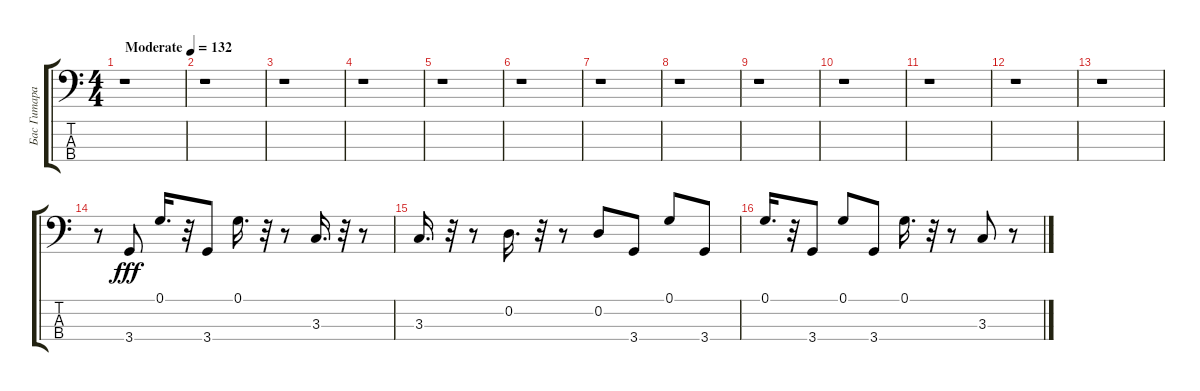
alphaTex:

\track ("Бас Гитара" "Бас Гитара") {instrument slapbass1}
\staff {score tabs}
\tuning (G2 D2 A1 E1) {hide}
\ts (4 4)
\tempo (132 "Moderate")
\clef f4
\ks c
r.1{dy fff instrument slapbass1} |
r.1 |
r.1 |
r.1 |
r.1 |
r.1 |
r.1 |
r.1 |
r.1 |
r.1 |
r.1 |
r.1 |
r.1 |
r.8 3.4.8{balance 8} 0.1.16{d} r.32 3.4.8 0.1.16{d} r.32 r.8 3.3.16{d} r.32 r.8 |
3.3.16{d} r.32 r.8 0.2.16{d} r.32 r.8 0.2.8 3.4.8 0.1.8 3.4.8 |
0.1.16{d} r.32 3.4.8 0.1.8 3.4.8 0.1.16{d} r.32 r.8 3.3.8 r.8
